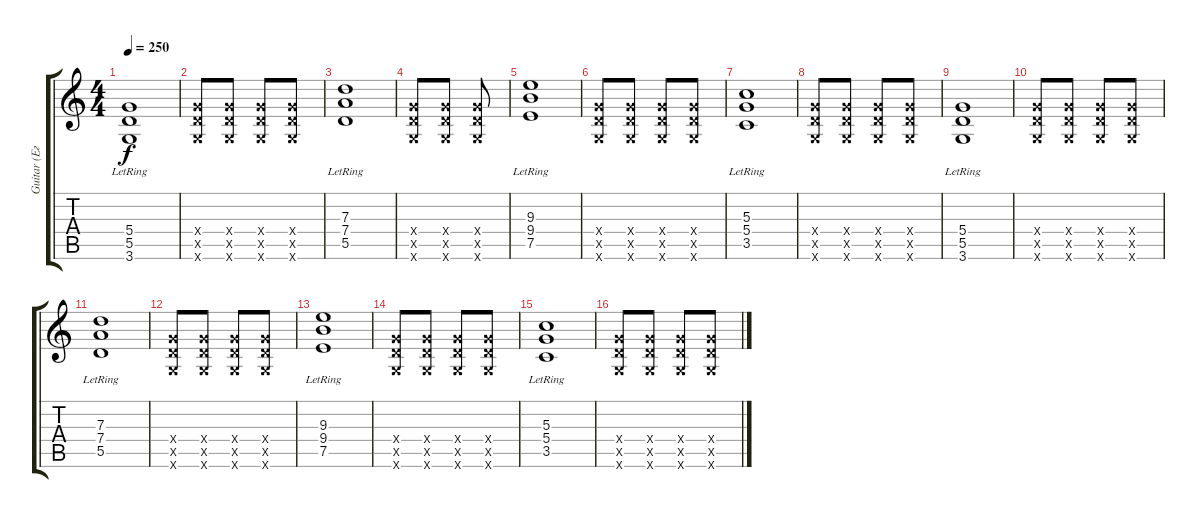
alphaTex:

\track ("Guitar (Егор)" "Guitar (Ег") {instrument overdrivenguitar}
\staff {score tabs}
\tuning (E4 B3 G3 D3 A2 E2) {hide}
\ts (4 4)
\tempo 250
\clef g2
\ks c
(5.4 5.5{lr} 3.6).1{dy f} |
(5.4{x} 5.5{x} 3.6{x}).8 (5.4{x} 5.5{x} 3.6{x}).8 (5.4{x} 5.5{x} 3.6{x}).8 (5.4{x} 5.5{x} 3.6{x}).8 |
(7.3{lr} 7.4 5.5).1 |
(5.4{x} 5.5{x} 3.6{x}).8 (5.4{x} 5.5{x} 3.6{x}).8 (5.4{x} 5.5{x} 3.6{x}).8 |
(9.3{lr} 9.4 7.5).1 |
(5.4{x} 5.5{x} 3.6{x}).8 (5.4{x} 5.5{x} 3.6{x}).8 (5.4{x} 5.5{x} 3.6{x}).8 (5.4{x} 5.5{x} 3.6{x}).8 |
(5.3{lr} 5.4 3.5).1 |
(5.4{x} 5.5{x} 3.6{x}).8 (5.4{x} 5.5{x} 3.6{x}).8 (5.4{x} 5.5{x} 3.6{x}).8 (5.4{x} 5.5{x} 3.6{x}).8 |
(5.4 5.5{lr} 3.6).1 |
(5.4{x} 5.5{x} 3.6{x}).8 (5.4{x} 5.5{x} 3.6{x}).8 (5.4{x} 5.5{x} 3.6{x}).8 (5.4{x} 5.5{x} 3.6{x}).8 |
(7.3{lr} 7.4 5.5).1 |
(5.4{x} 5.5{x} 3.6{x}).8 (5.4{x} 5.5{x} 3.6{x}).8 (5.4{x} 5.5{x} 3.6{x}).8 (5.4{x} 5.5{x} 3.6{x}).8 |
(9.3{lr} 9.4 7.5).1 |
(5.4{x} 5.5{x} 3.6{x}).8 (5.4{x} 5.5{x} 3.6{x}).8 (5.4{x} 5.5{x} 3.6{x}).8 (5.4{x} 5.5{x} 3.6{x}).8 |
(5.3{lr} 5.4 3.5).1 |
(5.4{x} 5.5{x} 3.6{x}).8 (5.4{x} 5.5{x} 3.6{x}).8 (5.4{x} 5.5{x} 3.6{x}).8 (5.4{x} 5.5{x} 3.6{x}).8
